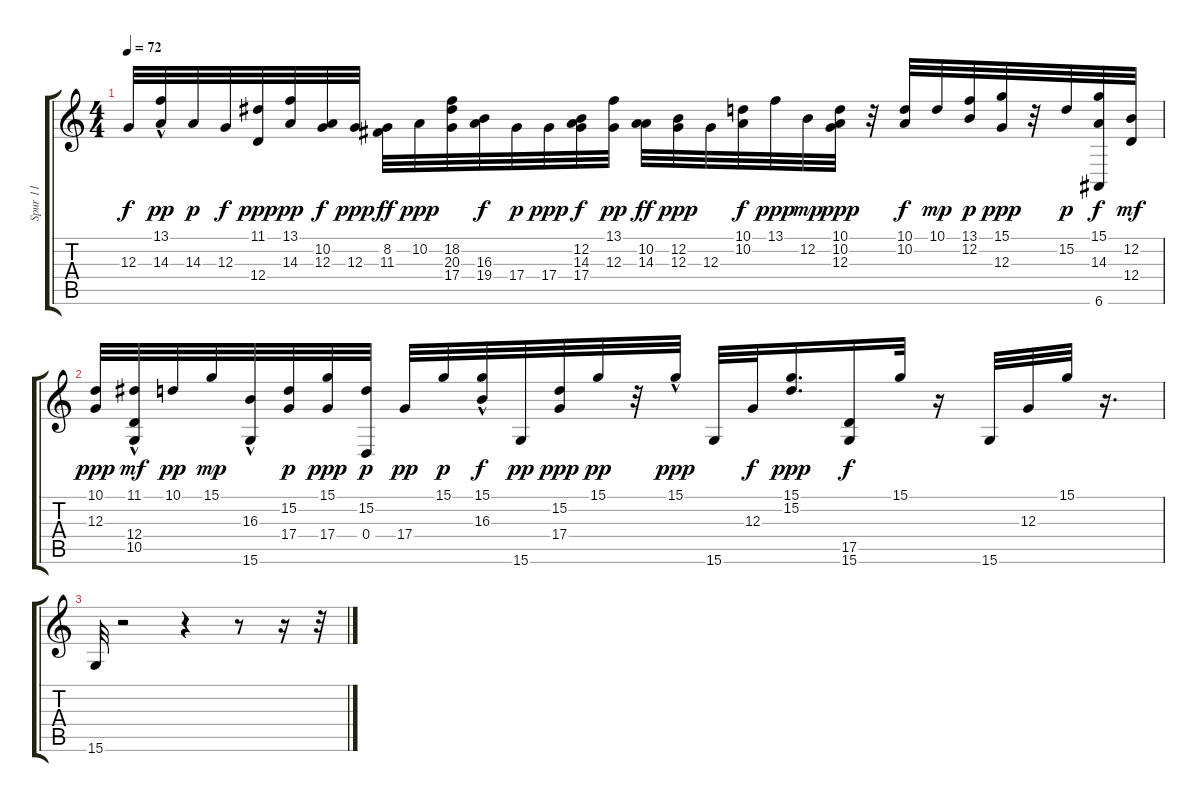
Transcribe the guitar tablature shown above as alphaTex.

\track ("Spur 11" "Spur 11") {instrument musicbox}
\staff {score tabs}
\tuning (E4 B3 G3 D3 A2 E2) {hide}
\ts (4 4)
\tempo 72
\clef g2
\ks c
12.3.32{dy f} (13.1{hac} 14.3).32{dy pp volume 12 balance 0} 14.3.32{dy p} 12.3.32{dy f} (11.1 12.4).32{dy ppp} (13.1 14.3).32{dy pp} (10.2 12.3).32{dy f} 12.3.32{dy ppp} (8.2 11.3).32{dy ff} 10.2.32{dy ppp} (18.2 20.3 17.4).32 (16.3 19.4).32{dy f} 17.4.32{dy p} 17.4.32{dy ppp} (12.2 14.3 17.4).32{dy f} (13.1 12.3).32{dy pp} (10.2 14.3).32{dy ff} (12.2 12.3).32{dy ppp} 12.3.32 (10.1 10.2).32{dy f} 13.1.32{dy ppp} 12.2.32{dy mp} (10.1 10.2 12.3).32{dy ppp} r.32 (10.1 10.2).32{dy f} 10.1.32{dy mp} (13.1 12.2).32{dy p} (15.1 12.3).32{dy ppp} r.32 15.2.32{dy p} (15.1 14.3 6.6).32{dy f} (12.2 12.4).32{dy mf} |
(10.1 12.3).32{dy ppp} (11.1 12.4 10.5{hac}).32{dy mf volume 12} 10.1.32{dy pp volume 12} 15.1.32{dy mp volume 12} (16.3 15.6{hac}).32{volume 11} (15.2 17.4).32{dy p volume 11} (15.1 17.4).32{dy ppp volume 10} (15.2 0.4).32{dy p volume 10} 17.4.32{dy pp volume 10} 15.1.32{dy p volume 9} (15.1{hac} 16.3).32{dy f volume 9} 15.6.32{dy pp volume 8} (15.2 17.4).32{dy ppp volume 8} 15.1.32{dy pp volume 7} r.32 15.1{hac}.32{dy ppp volume 7} 15.6.32{volume 6} 12.3.32{dy f volume 6} (15.1 15.2).16{d dy ppp volume 6} (17.5 15.6).16{dy f volume 4} 15.1.32{volume 4} r.16 15.6.32{volume 2} 12.3.32{volume 2} 15.1.32{volume 2} r.16{d} |
15.6.32{volume 0} r.2 r.4 r.8 r.16 r.32
